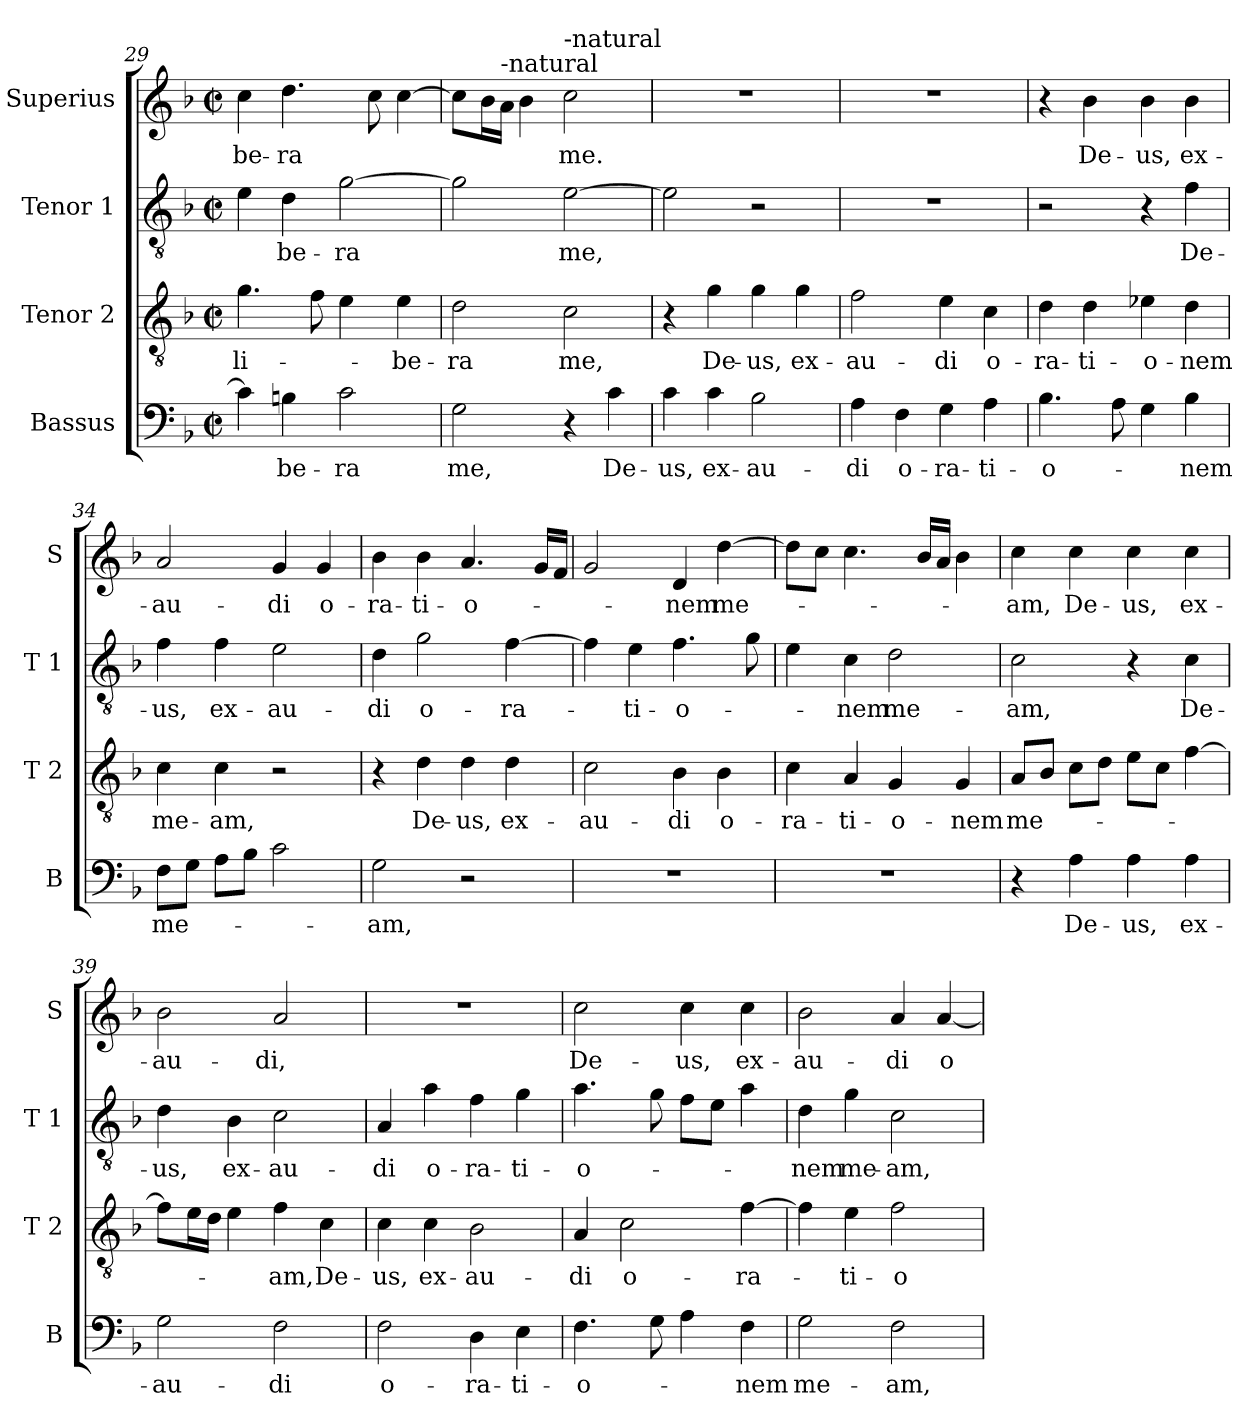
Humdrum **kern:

**kern	**text	**kern	**text	**kern	**text	**kern	**text
*part4	*part4	*part3	*part3	*part2	*part2	*part1	*part1
*staff4	*staff4	*staff3	*staff3	*staff2	*staff2	*staff1	*staff1
*I"Bassus	*	*I"Tenor 2	*	*I"Tenor 1	*	*I"Superius	*
*I'B	*	*I'T 2	*	*I'T 1	*	*I'S	*
*clefF4	*	*clefGv2	*	*clefGv2	*	*clefG2	*
*k[b-]	*	*k[b-]	*	*k[b-]	*	*k[b-]	*
*F:	*	*F:	*	*F:	*	*F:	*
*M2/2	*	*M2/2	*	*M2/2	*	*M2/2	*
*met(c|)	*	*met(c|)	*	*met(c|)	*	*met(c|)	*
=29	=29	=29	=29	=29	=29	=29	=29
!	!	!	!LO:LY:b	!	!	!	!LO:LY:b
4c\]	.	4.g\	li-	4e\	.	4cc\	-be-
!	!LO:LY:b	!	!	!	!LO:LY:b	!	!LO:LY:b
4Bn\	-be-	.	.	4d\	-be-	4.dd\	-ra
.	.	8f\	.	.	.	.	.
!	!LO:LY:b	!	!	!	!LO:LY:b	!	!
2c\	-ra	4e\	.	[2g\	-ra	.	.
.	.	.	.	.	.	8cc\	.
!	!	!	!LO:LY:b	!	!	!	!
.	.	4e\	-be-	.	.	[4cc\	.
=30	=30	=30	=30	=30	=30	=30	=30
!	!LO:LY:b	!	!LO:LY:b	!	!	!	!
2G\	me,	2d\	-ra	2g\]	.	8cc\L]	.
.	.	.	.	.	.	16b-\L	.
!	!	!	!	!	!	!LO:TX:a:t=-natural	!
.	.	.	.	.	.	16a\JJ	.
.	.	.	.	.	.	4b-\	.
!	!	!	!	!	!	!LO:TX:a:t=-natural	!
!	!	!	!LO:LY:b	!	!LO:LY:b	!	!LO:LY:b
4r	.	2c\	me,	[2e\	me,	2cc\	me.
!	!LO:LY:b	!	!	!	!	!	!
4c\	De-	.	.	.	.	.	.
!!LO:LB:g=z
=31	=31	=31	=31	=31	=31	=31	=31
!	!LO:LY:b	!	!	!	!	!	!
4c\	-us,	4r	.	2e\]	.	1r	.
!	!LO:LY:b	!	!LO:LY:b	!	!	!	!
4c\	ex-	4g\	De-	.	.	.	.
!	!LO:LY:b	!	!LO:LY:b	!	!	!	!
2B-\	-au-	4g\	-us,	2r	.	.	.
!	!	!	!LO:LY:b	!	!	!	!
.	.	4g\	ex-	.	.	.	.
=32	=32	=32	=32	=32	=32	=32	=32
!	!LO:LY:b	!	!LO:LY:b	!	!	!	!
4A\	-di	2f\	-au-	1r	.	1r	.
!	!LO:LY:b	!	!	!	!	!	!
4F\	o-	.	.	.	.	.	.
!	!LO:LY:b	!	!LO:LY:b	!	!	!	!
4G\	-ra-	4e\	-di	.	.	.	.
!	!LO:LY:b	!	!LO:LY:b	!	!	!	!
4A\	-ti-	4c\	o-	.	.	.	.
=33	=33	=33	=33	=33	=33	=33	=33
!	!LO:LY:b	!	!LO:LY:b	!	!	!	!
4.B-\	-o-	4d\	-ra-	2r	.	4r	.
!	!	!	!LO:LY:b	!	!	!	!LO:LY:b
.	.	4d\	-ti-	.	.	4b-\	De-
8A\	.	.	.	.	.	.	.
!	!	!	!LO:LY:b	!	!	!	!LO:LY:b
4G\	.	4e-X\	-o-	4r	.	4b-\	-us,
!	!LO:LY:b	!	!LO:LY:b	!	!LO:LY:b	!	!LO:LY:b
4B-\	-nem	4d\	-nem	4f\	De-	4b-\	ex-
=34	=34	=34	=34	=34	=34	=34	=34
!	!LO:LY:b	!	!LO:LY:b	!	!LO:LY:b	!	!LO:LY:b
8F\L	me-	4c\	me-	4f\	-us,	2a/	-au-
8G\J	.	.	.	.	.	.	.
!	!	!	!LO:LY:b	!	!LO:LY:b	!	!
8A\L	.	4c\	-am,	4f\	ex-	.	.
8B-\J	.	.	.	.	.	.	.
!	!	!	!	!	!LO:LY:b	!	!LO:LY:b
2c\	.	2r	.	2e\	-au-	4g/	-di
!	!	!	!	!	!	!	!LO:LY:b
.	.	.	.	.	.	4g/	o-
=35	=35	=35	=35	=35	=35	=35	=35
!	!LO:LY:b	!	!	!	!LO:LY:b	!	!LO:LY:b
2G\	-am,	4r	.	4d\	-di	4b-\	-ra-
!	!	!	!LO:LY:b	!	!LO:LY:b	!	!LO:LY:b
.	.	4d\	De-	2g\	o-	4b-\	-ti-
!	!	!	!LO:LY:b	!	!	!	!LO:LY:b
2r	.	4d\	-us,	.	.	4.a/	-o-
!	!	!	!LO:LY:b	!	!LO:LY:b	!	!
.	.	4d\	ex-	[4f\	-ra-	.	.
.	.	.	.	.	.	16g/LL	.
.	.	.	.	.	.	16f/JJ	.
=36	=36	=36	=36	=36	=36	=36	=36
!	!	!	!LO:LY:b	!	!	!	!
1r	.	2c\	-au-	4f\]	.	2g/	.
!	!	!	!	!	!LO:LY:b	!	!
.	.	.	.	4e\	-ti-	.	.
!	!	!	!LO:LY:b	!	!LO:LY:b	!	!LO:LY:b
.	.	4B-\	-di	4.f\	-o-	4d/	-nem
!	!	!	!LO:LY:b	!	!	!	!LO:LY:b
.	.	4B-\	o-	.	.	[4dd\	me-
.	.	.	.	8g\	.	.	.
!!LO:PB:g=z
=37	=37	=37	=37	=37	=37	=37	=37
!	!	!	!LO:LY:b	!	!	!	!
1r	.	4c\	-ra-	4e\	.	8dd\L]	.
.	.	.	.	.	.	8cc\J	.
!	!	!	!LO:LY:b	!	!LO:LY:b	!	!
.	.	4A/	-ti-	4c\	-nem	4.cc\	.
!	!	!	!LO:LY:b	!	!LO:LY:b	!	!
.	.	4G/	-o-	2d\	me-	.	.
.	.	.	.	.	.	16b-/LL	.
.	.	.	.	.	.	16a/JJ	.
!	!	!	!LO:LY:b	!	!	!	!
.	.	4G/	-nem	.	.	4b-\	.
=38	=38	=38	=38	=38	=38	=38	=38
!	!	!	!LO:LY:b	!	!LO:LY:b	!	!LO:LY:b
4r	.	8A/L	me-	2c\	-am,	4cc\	-am,
.	.	8B-/J	.	.	.	.	.
!	!LO:LY:b	!	!	!	!	!	!LO:LY:b
4A\	De-	8c\L	.	.	.	4cc\	De-
.	.	8d\J	.	.	.	.	.
!	!LO:LY:b	!	!	!	!	!	!LO:LY:b
4A\	-us,	8e\L	.	4r	.	4cc\	-us,
.	.	8c\J	.	.	.	.	.
!	!LO:LY:b	!	!	!	!LO:LY:b	!	!LO:LY:b
4A\	ex-	[4f\	.	4c\	De-	4cc\	ex-
=39	=39	=39	=39	=39	=39	=39	=39
!	!LO:LY:b	!	!	!	!LO:LY:b	!	!LO:LY:b
2G\	-au-	8f\L]	.	4d\	-us,	2b-\	-au-
.	.	16e\L	.	.	.	.	.
.	.	16d\JJ	.	.	.	.	.
!	!	!	!	!	!LO:LY:b	!	!
.	.	4e\	.	4B-\	ex-	.	.
!	!LO:LY:b	!	!LO:LY:b	!	!LO:LY:b	!	!LO:LY:b
2F\	-di	4f\	-am,	2c\	-au-	2a/	-di,
!	!	!	!LO:LY:b	!	!	!	!
.	.	4c\	De-	.	.	.	.
=40	=40	=40	=40	=40	=40	=40	=40
!	!LO:LY:b	!	!LO:LY:b	!	!LO:LY:b	!	!
2F\	o-	4c\	-us,	4A/	-di	1r	.
!	!	!	!LO:LY:b	!	!LO:LY:b	!	!
.	.	4c\	ex-	4a\	o-	.	.
!	!LO:LY:b	!	!LO:LY:b	!	!LO:LY:b	!	!
4D\	-ra-	2B-\	-au-	4f\	-ra-	.	.
!	!LO:LY:b	!	!	!	!LO:LY:b	!	!
4E\	-ti-	.	.	4g\	-ti-	.	.
=41	=41	=41	=41	=41	=41	=41	=41
!	!LO:LY:b	!	!LO:LY:b	!	!LO:LY:b	!	!LO:LY:b
4.F\	-o-	4A/	-di	4.a\	-o-	2cc\	De-
!	!	!	!LO:LY:b	!	!	!	!
.	.	2c\	o-	.	.	.	.
8G\	.	.	.	8g\	.	.	.
!	!	!	!	!	!	!	!LO:LY:b
4A\	.	.	.	8f\L	.	4cc\	-us,
.	.	.	.	8e\J	.	.	.
!	!LO:LY:b	!	!LO:LY:b	!	!	!	!LO:LY:b
4F\	-nem	[4f\	-ra-	4a\	.	4cc\	ex-
=42	=42	=42	=42	=42	=42	=42	=42
!	!LO:LY:b	!	!	!	!LO:LY:b	!	!LO:LY:b
2G\	me-	4f\]	.	4d\	-nem	2b-\	-au-
!	!	!	!LO:LY:b	!	!LO:LY:b	!	!
.	.	4e\	-ti-	4g\	me-	.	.
!	!LO:LY:b	!	!LO:LY:b	!	!LO:LY:b	!	!LO:LY:b
2F\	-am,	2f\	-o-	2c\	-am,	4a/	-di
!	!	!	!	!	!	!	!LO:LY:b
.	.	.	.	.	.	[4a/	o-
=	=	=	=	=	=	=	=
*-	*-	*-	*-	*-	*-	*-	*-
